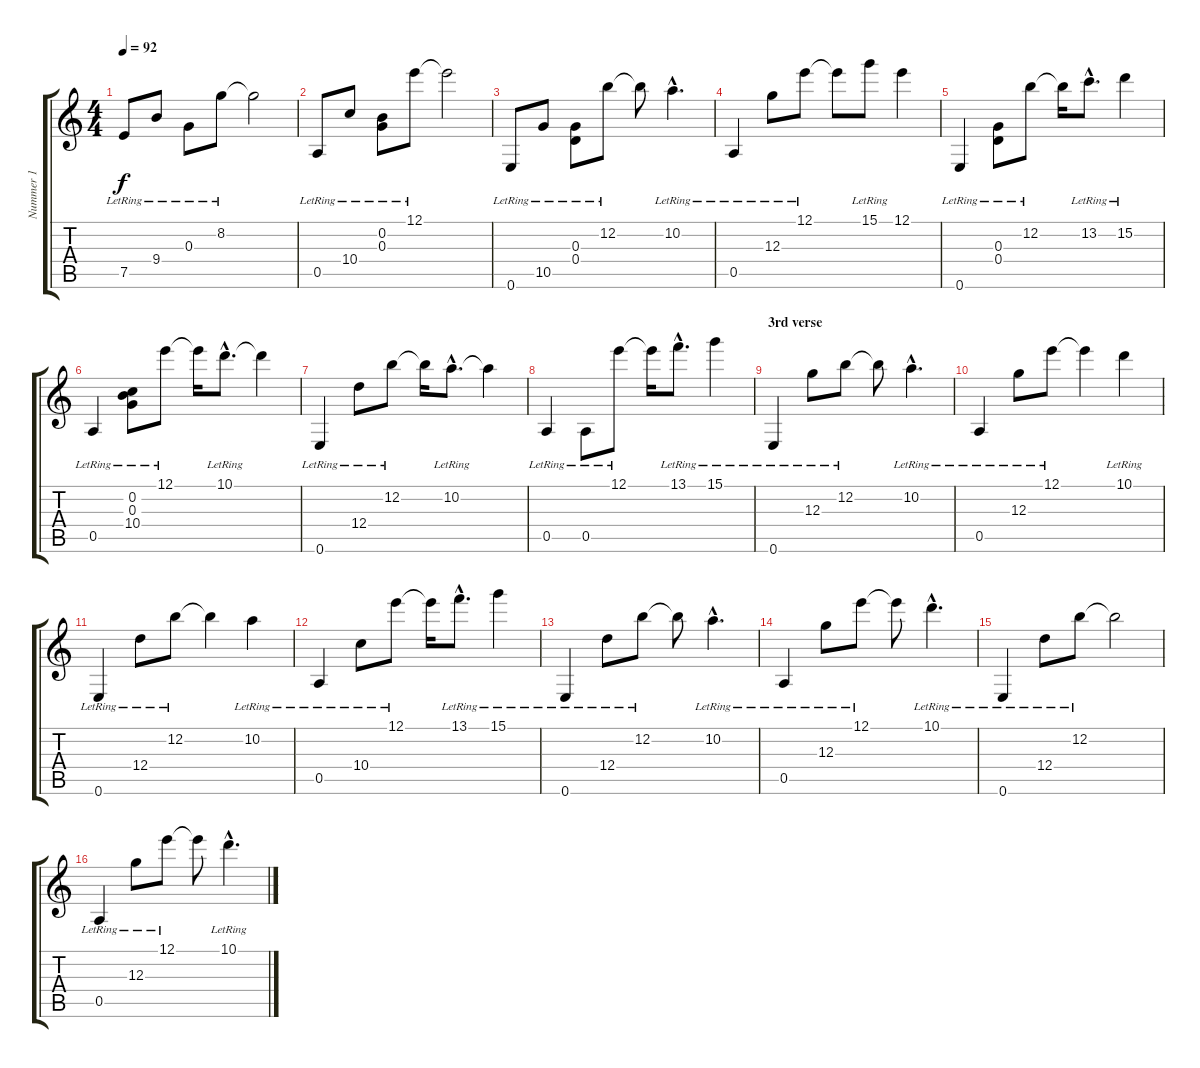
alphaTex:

\track ("Nummer 1" "Nummer 1") {instrument electricguitarclean}
\staff {score tabs}
\tuning (E4 B3 G3 D3 A2 E2) {hide}
\ts (4 4)
\tempo 92
\clef g2
\ks c
7.5{lr}.8{dy f} 9.4{lr}.8 0.3{lr}.8 8.2{lr}.8 8.2{t}.2 |
0.5{lr}.8 10.4{lr}.8 (0.2{lr} 0.3{lr}).8 12.1{lr}.8 12.1{t}.2 |
0.6{lr}.8 10.5{lr}.8 (0.3 0.4{lr}).8 12.2{lr}.8 12.2{t}.8 10.2{hac lr}.4{d} |
0.5{lr}.4 12.3{lr}.8 12.1{lr}.8 12.1{t}.8 15.1{lr}.8 12.1.4 |
0.6{lr}.4 (0.3{lr} 0.4{lr}).8 12.2{lr}.8 12.2{t}.16 13.2{hac lr}.8{d} 15.2{lr}.4 |
0.5{lr}.4 (0.2{lr} 0.3{lr} 10.4{lr}).8 12.1{lr}.8 12.1{t}.16 10.1{hac lr}.8{d} 10.1{t}.4 |
0.6{lr}.4 12.4{lr}.8 12.2{lr}.8 12.2{t}.16 10.2{hac lr}.8{d} 10.2{t}.4 |
0.5{lr}.4 0.5{lr}.8 12.1{lr}.8 12.1{t}.16 13.1{hac lr}.8{d} 15.1{lr}.4 |
\section ("" "3rd verse")
0.6{lr}.4 12.3{lr}.8 12.2{lr}.8 12.2{t}.8 10.2{hac lr}.4{d} |
0.5{lr}.4 12.3{lr}.8 12.1{lr}.8 12.1{t}.4 10.1{lr}.4 |
0.6{lr}.4 12.4{lr}.8 12.2{lr}.8 12.2{t}.4 10.2{lr}.4 |
0.5{lr}.4 10.4{lr}.8 12.1{lr}.8 12.1{t}.16 13.1{hac lr}.8{d} 15.1{lr}.4 |
0.6{lr}.4 12.4{lr}.8 12.2{lr}.8 12.2{t}.8 10.2{hac lr}.4{d} |
0.5{lr}.4 12.3{lr}.8 12.1{lr}.8 12.1{t}.8 10.1{hac lr}.4{d} |
0.6{lr}.4 12.4{lr}.8 12.2{lr}.8 12.2{t}.2 |
0.5{lr}.4 12.3{lr}.8 12.1{lr}.8 12.1{t}.8 10.1{hac lr}.4{d}
